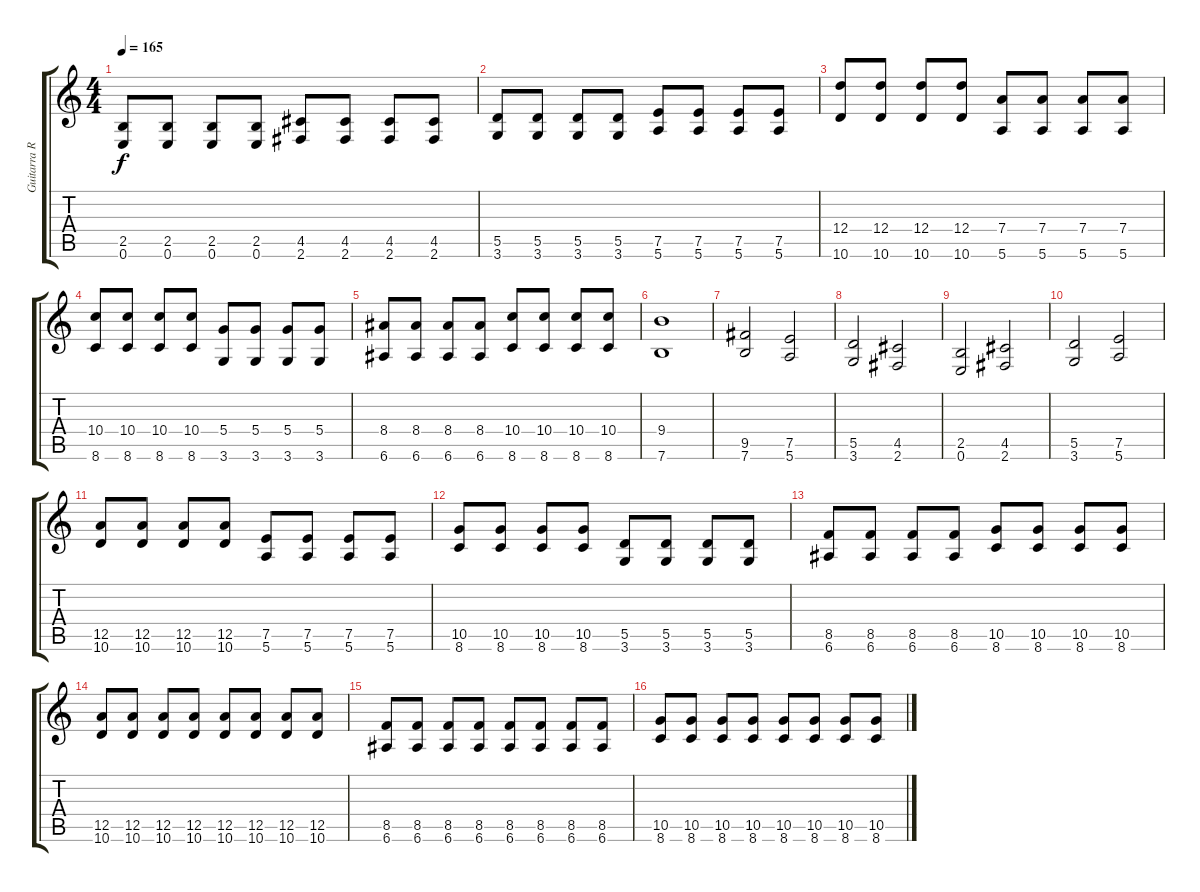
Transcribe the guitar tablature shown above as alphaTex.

\track ("Guitarra Ritmica" "Guitarra R") {instrument distortionguitar}
\staff {score tabs}
\tuning (E4 B3 G3 D3 A2 E2) {hide}
\ts (4 4)
\tempo 165
\clef g2
\ks c
(2.5 0.6).8{dy f} (2.5 0.6).8 (2.5 0.6).8 (2.5 0.6).8 (4.5 2.6).8 (4.5 2.6).8 (4.5 2.6).8 (4.5 2.6).8 |
(5.5 3.6).8 (5.5 3.6).8 (5.5 3.6).8 (5.5 3.6).8 (7.5 5.6).8 (7.5 5.6).8 (7.5 5.6).8 (7.5 5.6).8 |
(12.4 10.6).8 (12.4 10.6).8 (12.4 10.6).8 (12.4 10.6).8 (7.4 5.6).8 (7.4 5.6).8 (7.4 5.6).8 (7.4 5.6).8 |
(10.4 8.6).8 (10.4 8.6).8 (10.4 8.6).8 (10.4 8.6).8 (5.4 3.6).8 (5.4 3.6).8 (5.4 3.6).8 (5.4 3.6).8 |
(8.4 6.6).8 (8.4 6.6).8 (8.4 6.6).8 (8.4 6.6).8 (10.4 8.6).8 (10.4 8.6).8 (10.4 8.6).8 (10.4 8.6).8 |
(9.4 7.6).1 |
(9.5 7.6).2 (7.5 5.6).2 |
(5.5 3.6).2 (4.5 2.6).2 |
(2.5 0.6).2 (4.5 2.6).2 |
(5.5 3.6).2 (7.5 5.6).2 |
(12.5 10.6).8 (12.5 10.6).8 (12.5 10.6).8 (12.5 10.6).8 (7.5 5.6).8 (7.5 5.6).8 (7.5 5.6).8 (7.5 5.6).8 |
(10.5 8.6).8 (10.5 8.6).8 (10.5 8.6).8 (10.5 8.6).8 (5.5 3.6).8 (5.5 3.6).8 (5.5 3.6).8 (5.5 3.6).8 |
(8.5 6.6).8 (8.5 6.6).8 (8.5 6.6).8 (8.5 6.6).8 (10.5 8.6).8 (10.5 8.6).8 (10.5 8.6).8 (10.5 8.6).8 |
(12.5 10.6).8 (12.5 10.6).8 (12.5 10.6).8 (12.5 10.6).8 (12.5 10.6).8 (12.5 10.6).8 (12.5 10.6).8 (12.5 10.6).8 |
(8.5 6.6).8 (8.5 6.6).8 (8.5 6.6).8 (8.5 6.6).8 (8.5 6.6).8 (8.5 6.6).8 (8.5 6.6).8 (8.5 6.6).8 |
(10.5 8.6).8 (10.5 8.6).8 (10.5 8.6).8 (10.5 8.6).8 (10.5 8.6).8 (10.5 8.6).8 (10.5 8.6).8 (10.5 8.6).8
